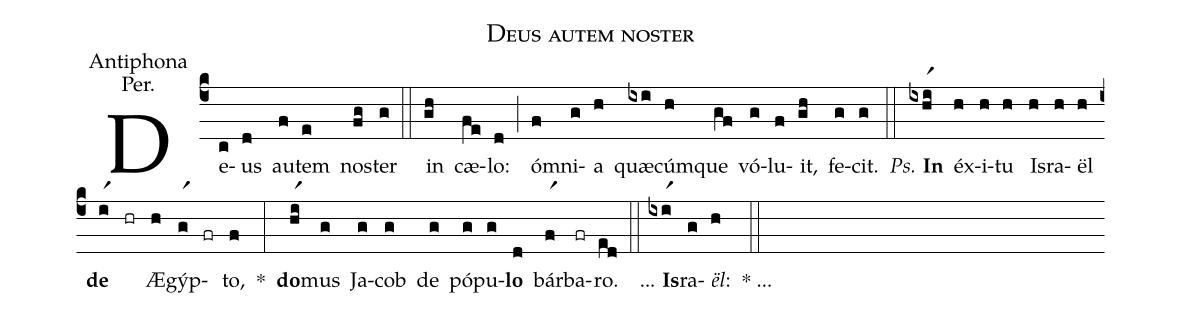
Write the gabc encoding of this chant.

name: Deus autem noster;
office-part: Antiphona;
mode: Per.;
%%
(c4) De(c)us(d) au(f)tem(e) nos(fg)ter(g) (::) in(gh) cæ(fe)lo:(d) (;) óm(f)ni(g)a(h) quæ(ixi)cúm(h)que(gf) vó(g)lu(f)it,(gh) fe(g)cit.(g) (::)
<i>Ps.</i> <b>{I}n</b>(ixhr1i) éx(h)i(h)tu(h) Is(h)ra(h)ël(h) <b>de</b>(ir1) (hr) Æ(h)gýp(gr1)(fr)to,(f)  <sp>*</sp>(:) <b>do</b>(hr1i)mus(g) Ja(g)cob(g) de(g) pó(g)pu(g)<b>lo</b>(d) bár(fr1)ba(fr)ro.(ed)  (::)
... <b>{I}s</b>(ixir1)ra(g)<i>ël</i>:(h) <sp>*</sp> ... (::)
